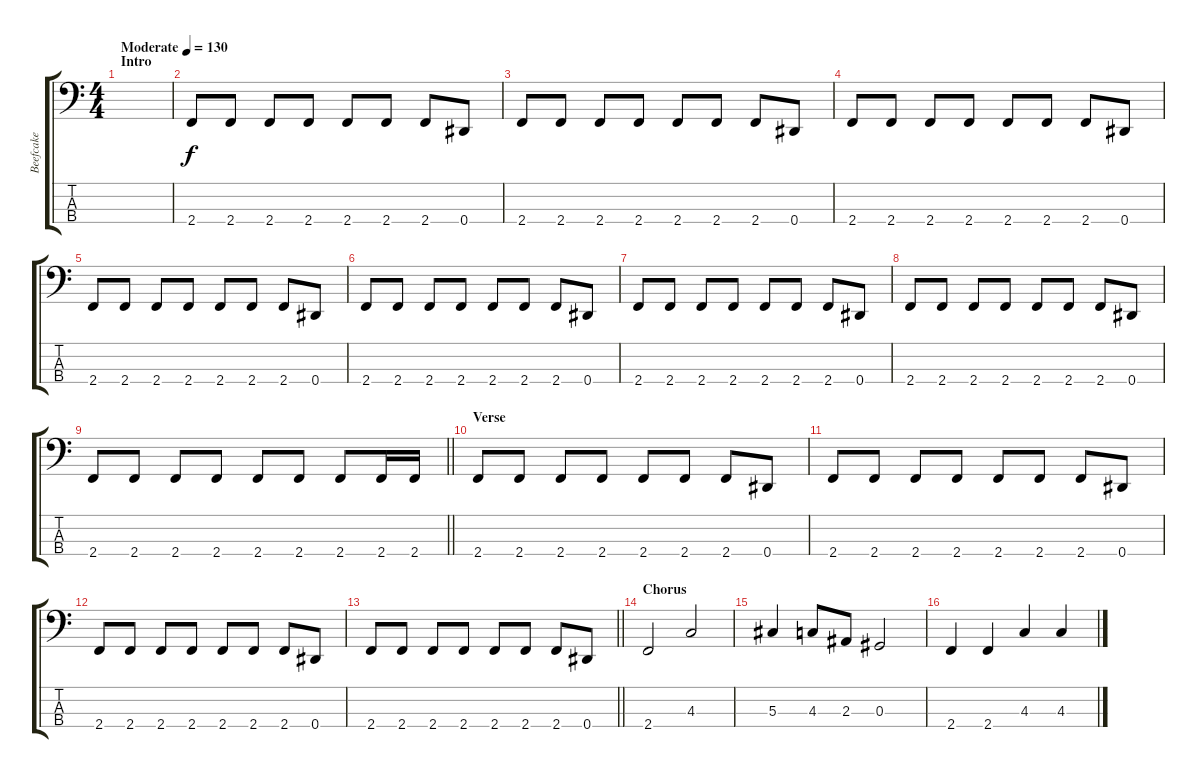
\track ("Beefcake" "Beefcake") {instrument electricbassfinger}
\staff {score tabs}
\tuning (Gb2 Db2 Ab1 Eb1) {hide}
\ts (4 4)
\section ("" "Intro")
\tempo (130 "Moderate")
\clef f4
\ks c
|
2.4.8 2.4.8 2.4.8 2.4.8 2.4.8 2.4.8 2.4.8 0.4.8 |
2.4.8 2.4.8 2.4.8 2.4.8 2.4.8 2.4.8 2.4.8 0.4.8 |
2.4.8 2.4.8 2.4.8 2.4.8 2.4.8 2.4.8 2.4.8 0.4.8 |
2.4.8 2.4.8 2.4.8 2.4.8 2.4.8 2.4.8 2.4.8 0.4.8 |
2.4.8 2.4.8 2.4.8 2.4.8 2.4.8 2.4.8 2.4.8 0.4.8 |
2.4.8 2.4.8 2.4.8 2.4.8 2.4.8 2.4.8 2.4.8 0.4.8 |
2.4.8 2.4.8 2.4.8 2.4.8 2.4.8 2.4.8 2.4.8 0.4.8 |
\barLineRight lightlight
2.4.8 2.4.8 2.4.8 2.4.8 2.4.8 2.4.8 2.4.8 2.4.16 2.4.16 |
\section ("" "Verse")
2.4.8 2.4.8 2.4.8 2.4.8 2.4.8 2.4.8 2.4.8 0.4.8 |
2.4.8 2.4.8 2.4.8 2.4.8 2.4.8 2.4.8 2.4.8 0.4.8 |
2.4.8 2.4.8 2.4.8 2.4.8 2.4.8 2.4.8 2.4.8 0.4.8 |
\barLineRight lightlight
2.4.8 2.4.8 2.4.8 2.4.8 2.4.8 2.4.8 2.4.8 0.4.8 |
\section ("" "Chorus")
2.4.2 4.3.2 |
5.3.4 4.3.8 2.3.8 0.3.2 |
2.4.4 2.4.4 4.3.4 4.3.4
